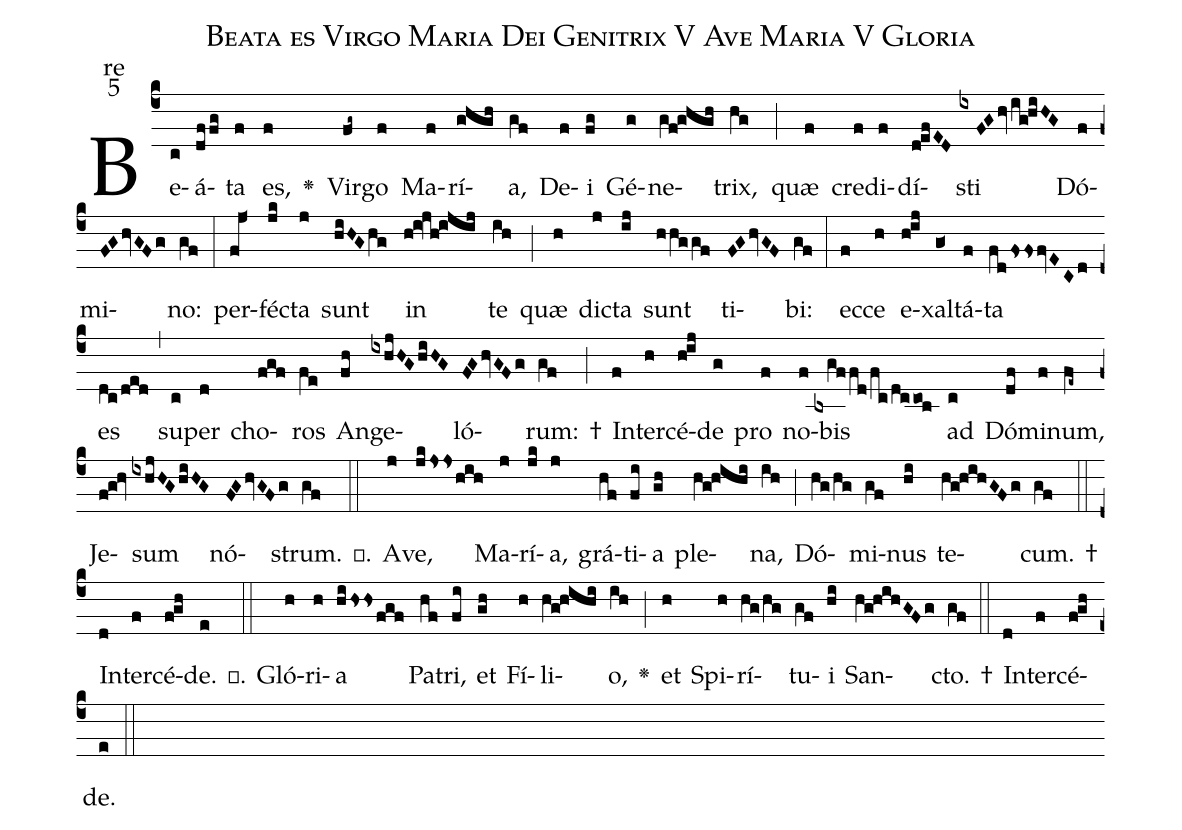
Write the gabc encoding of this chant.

name:Beata es Virgo Maria Dei Genitrix V Ave Maria V Gloria;
office-part:re;
mode:5;
%%
(c4)Be(c)á(dffg)ta(f) es,(f) <v>\greheightstar</v>() Vir(fg~)go(f) Ma(f)rí(ghgh)a,(gf) De(f)i(fg) Gé(g)ne(gf!ghgh)trix,(hg) (;) quæ(f) cre(f)di(f)dí(defED)sti(ixFGhvig!hiHG) Dó(f)mi(FGhvGFg)no:(gf) (:) per(fj<)fé(jk)cta(j) sunt(hiHGhg) in(h!i!jh!ijij) te(ih) (;) quæ(h) di(j)cta(ij) sunt(hhg/gf) ti(FGhvGF)bi:(gf) (:) ec(f)ce(h) e(h!ij)xal(g<)tá(f)ta(fdfs~fs~/fvECd) es(dc/ded) (,) su(c)per(d) cho(fgf)ros(fe) An(fh)ge(ixhjHGhiHG)ló(FGhvGFg)rum:(gf) †(;) In(f)ter(h)cé(h!ij)de(g) pro(f) no(f)bis(bxgffd/fc/dcco<b) ad(c) Dó(df)mi(f)num,(fe~) Je(f!g!hv)sum(ixhjHGhiHG) nó(FGhvGFg)strum.(gf)
℣.(::) A(j)ve,(jk/js~js~hih) Ma(j)rí(jk)a,(j) grá(hf)ti(fi)a(gh) ple(hg!hihi)na,(ih) (;) Dó(hg/hg)mi(gf)nus(hi) te(hg!hihGFg)cum.(gf) †(::) In(d)ter(f)cé(fgh)de.(e)  ℣.(::) Gló(h)ri(h)a(hi/hs~hs~fgf) Pa(hf)tri,(fi) et(gh) Fí(h)li(hg!hihi)o,(ih) <v>\greheightstar</v>(;) et(h) Spi(h)rí(hg/hg)tu(gf)i(hi) San(hg!hihGFg)cto.(gf) †(::) In(d)ter(f)cé(fgh)de.(e) (::)
